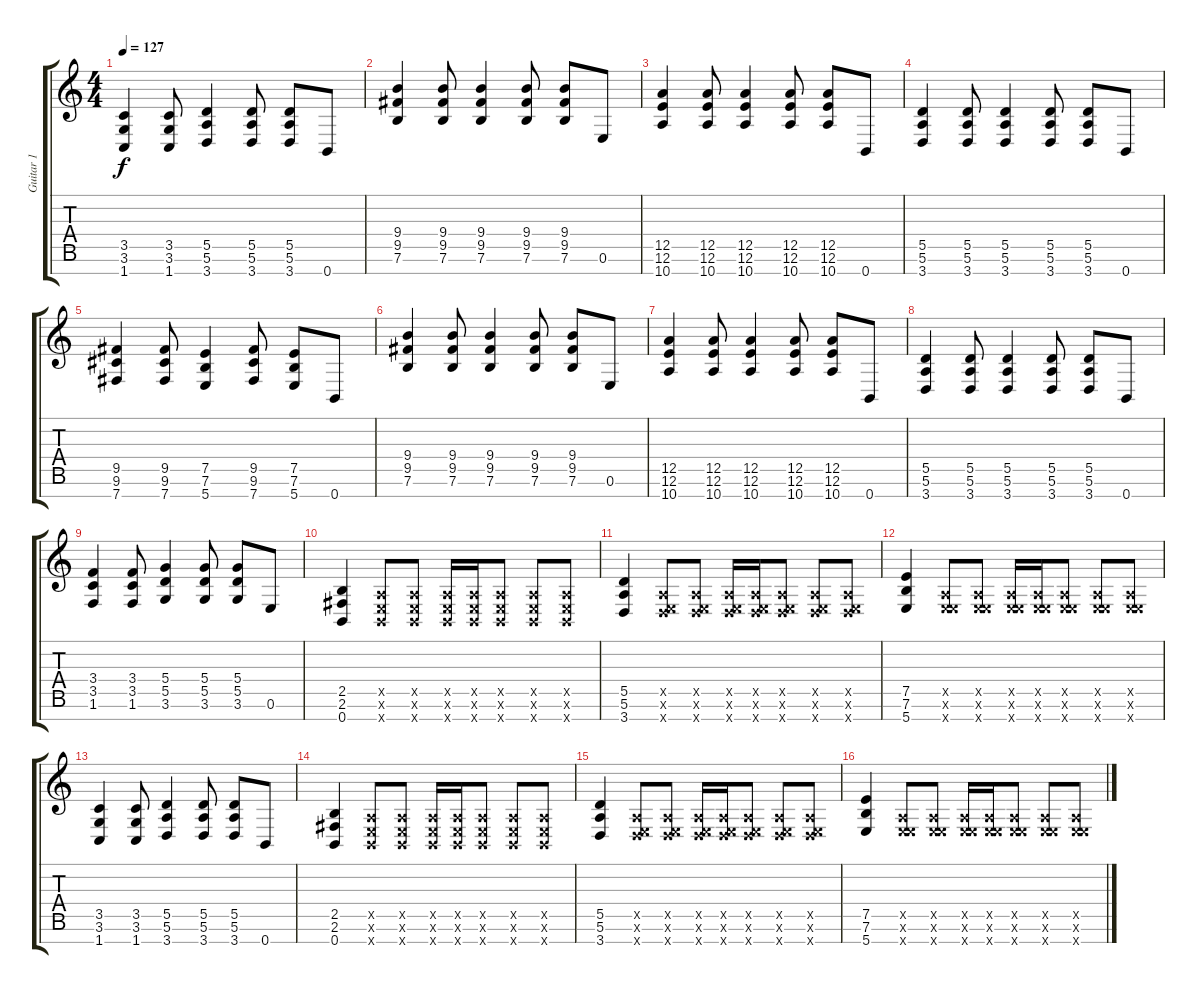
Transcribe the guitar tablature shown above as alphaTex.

\track ("Guitar 1" "Guitar 1") {instrument distortionguitar}
\staff {score tabs}
\tuning (E4 B3 G3 D3 A2 E2 B1) {hide}
\ts (4 4)
\tempo 127
\clef g2
\ks c
(3.5 3.6 1.7).4{dy f} (3.5 3.6 1.7).8 (5.5 5.6 3.7).4 (5.5 5.6 3.7).8 (5.5 5.6 3.7).8 0.7.8 |
(9.4 9.5 7.6).4 (9.4 9.5 7.6).8 (9.4 9.5 7.6).4 (9.4 9.5 7.6).8 (9.4 9.5 7.6).8 0.6.8 |
(12.5 12.6 10.7).4 (12.5 12.6 10.7).8 (12.5 12.6 10.7).4 (12.5 12.6 10.7).8 (12.5 12.6 10.7).8 0.7.8 |
(5.5 5.6 3.7).4 (5.5 5.6 3.7).8 (5.5 5.6 3.7).4 (5.5 5.6 3.7).8 (5.5 5.6 3.7).8 0.7.8 |
(9.5 9.6 7.7).4 (9.5 9.6 7.7).8 (7.5 7.6 5.7).4 (9.5 9.6 7.7).8 (7.5 7.6 5.7).8 0.7.8 |
(9.4 9.5 7.6).4 (9.4 9.5 7.6).8 (9.4 9.5 7.6).4 (9.4 9.5 7.6).8 (9.4 9.5 7.6).8 0.6.8 |
(12.5 12.6 10.7).4 (12.5 12.6 10.7).8 (12.5 12.6 10.7).4 (12.5 12.6 10.7).8 (12.5 12.6 10.7).8 0.7.8 |
(5.5 5.6 3.7).4 (5.5 5.6 3.7).8 (5.5 5.6 3.7).4 (5.5 5.6 3.7).8 (5.5 5.6 3.7).8 0.7.8 |
(3.4 3.5 1.6).4 (3.4 3.5 1.6).8 (5.4 5.5 3.6).4 (5.4 5.5 3.6).8 (5.4 5.5 3.6).8 0.6.8 |
(2.5 2.6 0.7).4 (0.5{x} 0.6{x} 0.7{x}).8 (0.5{x} 0.6{x} 0.7{x}).8 (0.5{x} 0.6{x} 0.7{x}).16 (0.5{x} 0.6{x} 0.7{x}).16 (0.5{x} 0.6{x} 0.7{x}).8 (0.5{x} 0.6{x} 0.7{x}).8 (0.5{x} 0.6{x} 0.7{x}).8 |
(5.5 5.6 3.7).4 (0.5{x} 0.6{x} 3.7{x}).8 (0.5{x} 0.6{x} 3.7{x}).8 (0.5{x} 0.6{x} 3.7{x}).16 (0.5{x} 0.6{x} 3.7{x}).16 (0.5{x} 0.6{x} 3.7{x}).8 (0.5{x} 0.6{x} 3.7{x}).8 (0.5{x} 0.6{x} 3.7{x}).8 |
(7.5 7.6 5.7).4 (0.5{x} 0.6{x} 5.7{x}).8 (0.5{x} 0.6{x} 5.7{x}).8 (0.5{x} 0.6{x} 5.7{x}).16 (0.5{x} 0.6{x} 5.7{x}).16 (0.5{x} 0.6{x} 5.7{x}).8 (0.5{x} 0.6{x} 5.7{x}).8 (0.5{x} 0.6{x} 5.7{x}).8 |
(3.5 3.6 1.7).4 (3.5 3.6 1.7).8 (5.5 5.6 3.7).4 (5.5 5.6 3.7).8 (5.5 5.6 3.7).8 0.7.8 |
(2.5 2.6 0.7).4 (0.5{x} 0.6{x} 0.7{x}).8 (0.5{x} 0.6{x} 0.7{x}).8 (0.5{x} 0.6{x} 0.7{x}).16 (0.5{x} 0.6{x} 0.7{x}).16 (0.5{x} 0.6{x} 0.7{x}).8 (0.5{x} 0.6{x} 0.7{x}).8 (0.5{x} 0.6{x} 0.7{x}).8 |
(5.5 5.6 3.7).4 (0.5{x} 0.6{x} 3.7{x}).8 (0.5{x} 0.6{x} 3.7{x}).8 (0.5{x} 0.6{x} 3.7{x}).16 (0.5{x} 0.6{x} 3.7{x}).16 (0.5{x} 0.6{x} 3.7{x}).8 (0.5{x} 0.6{x} 3.7{x}).8 (0.5{x} 0.6{x} 3.7{x}).8 |
(7.5 7.6 5.7).4 (0.5{x} 0.6{x} 5.7{x}).8 (0.5{x} 0.6{x} 5.7{x}).8 (0.5{x} 0.6{x} 5.7{x}).16 (0.5{x} 0.6{x} 5.7{x}).16 (0.5{x} 0.6{x} 5.7{x}).8 (0.5{x} 0.6{x} 5.7{x}).8 (0.5{x} 0.6{x} 5.7{x}).8
